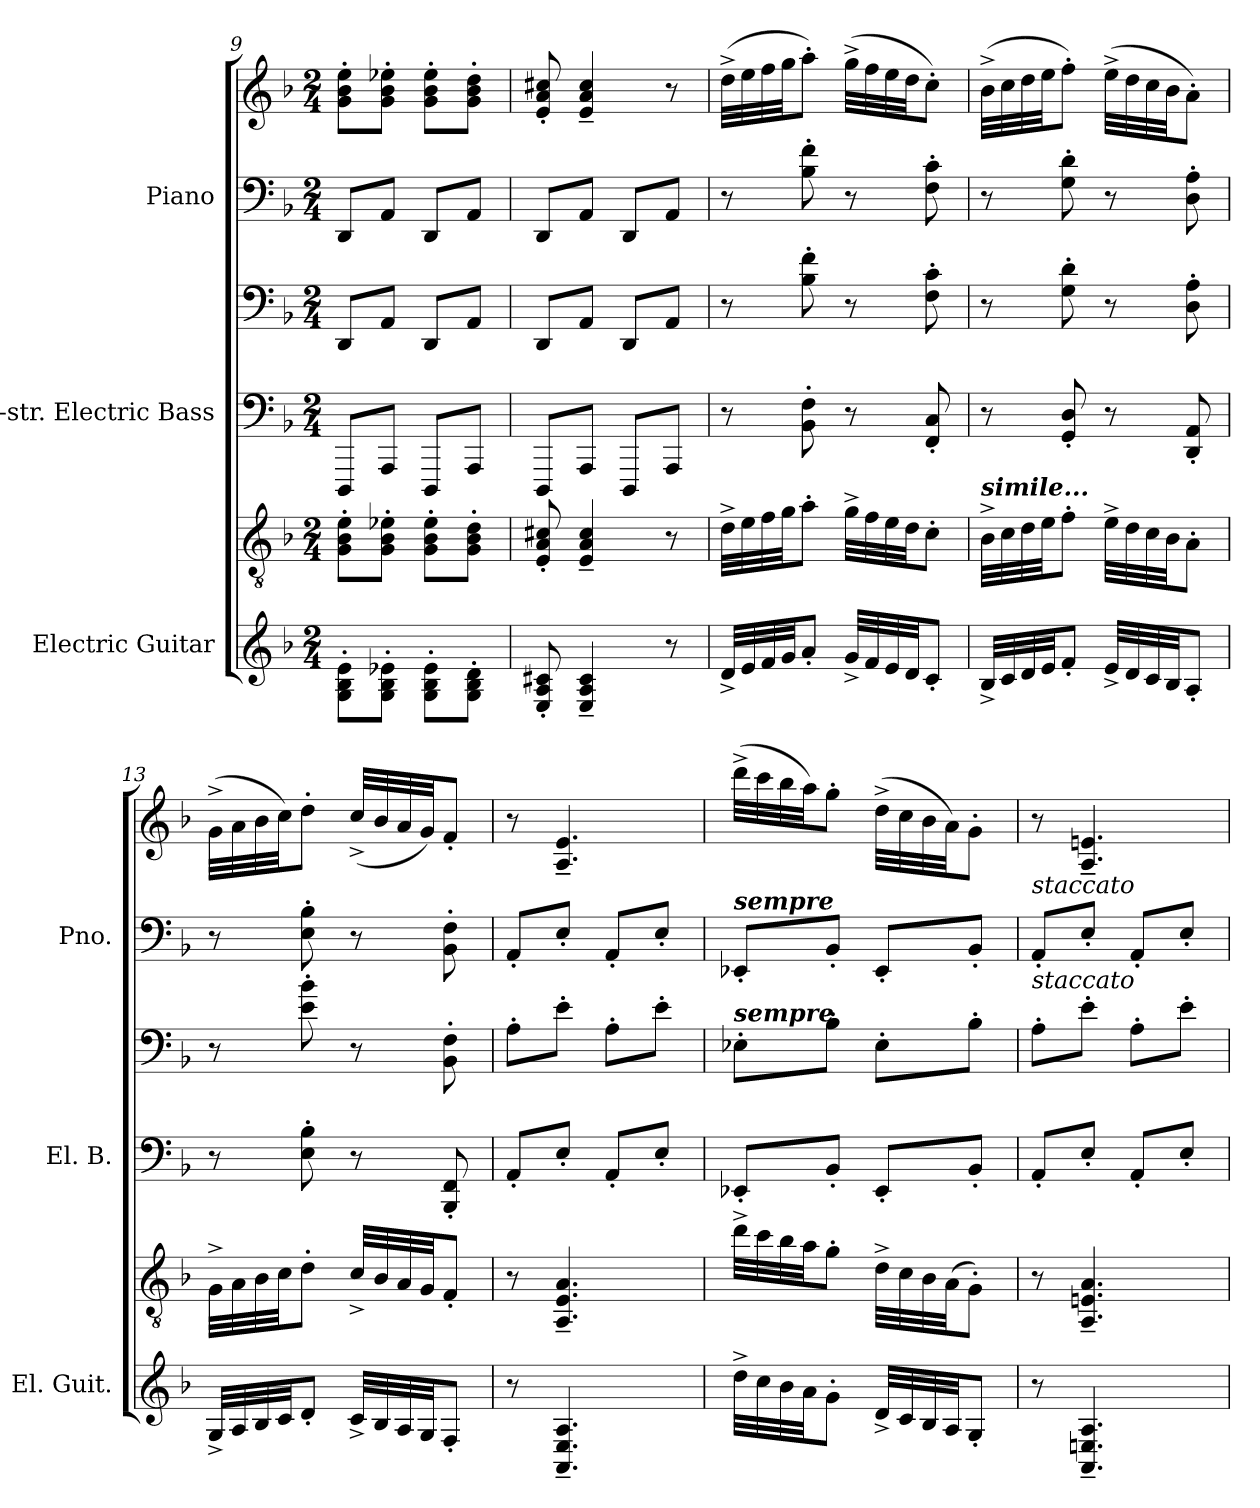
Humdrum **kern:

**kern	**kern	**kern	**kern	**kern	**kern
*part3	*part3	*part2	*part2	*part1	*part1
*staff6	*staff5	*staff4	*staff3	*staff2	*staff1
*I"Electric Guitar	*	*I"5-str. Electric Bass	*	*I"Piano	*
*I'El. Guit.	*	*I'El. B.	*	*I'Pno.	*
*	*clefGv2	*	*clefF4	*clefF4	*clefG2
*	*	*ITrd7c12	*ITrd7c12	*	*
*k[b-]	*k[b-]	*k[b-]	*k[b-]	*k[b-]	*k[b-]
*M2/4	*M2/4	*M2/4	*M2/4	*M2/4	*M2/4
=9	=9	=9	=9	=9	=9
8G'\ 8B-'\ 8e'\L	8G\' 8B-\' 8e\'L	8DDDDL	8DDD/L	8DD/L	8g\' 8b-\' 8ee\'L
8G'\ 8B-'\ 8e-X'\J	8G\' 8B-\' 8e-X\'J	8AAAAJ	8AAA/J	8AA/J	8g\' 8b-\' 8ee-X\'J
8G'\ 8B-'\ 8e-'\L	8G\' 8B-\' 8e-\'L	8DDDDL	8DDD/L	8DD/L	8g\' 8b-\' 8ee-\'L
8G'\ 8B-'\ 8d'\J	8G\' 8B-\' 8d\'J	8AAAAJ	8AAA/J	8AA/J	8g\' 8b-\' 8dd\'J
=10	=10	=10	=10	=10	=10
8E' 8A' 8c#X'	8E/' 8A/' 8c#X/'	8DDDDL	8DDD/L	8DD/L	8e/' 8a/' 8cc#X/'
4E~ 4A~ 4c#~	4E/~ 4A/~ 4c#/~	8AAAAJ	8AAA/J	8AA/J	4e/~ 4a/~ 4cc#/~
.	.	8DDDDL	8DDD/L	8DD/L	.
8r	8r	8AAAAJ	8AAA/J	8AA/J	8r
!!LO:PB:g=z
=11	=11	=11	=11	=11	=11
32d^LLL	32d^\LLL	8r	8r	8r	(>32dd^\LLL
32e	32e\	.	.	.	32ee\
32f	32f\	.	.	.	32ff\
32gJJ	32g\JJ	.	.	.	32gg\JJ
8a'J	8a'\J	8BBB-' 8FF'	8BB-\' 8F\'	8B-\<'< 8f\<'<	8aa'\J)
32g^LLL	32g^\LLL	8r	8r	8r	(>32gg^\LLL
32f	32f\	.	.	.	32ff\
32e	32e\	.	.	.	32ee\
32dJJ	32d\JJ	.	.	.	32dd\JJ
8c'J	8c'\J	8FFF' 8CC'	8FF\' 8C\'	8F\<'< 8c\<'<	8cc'\J)
=12	=12	=12	=12	=12	=12
!	!LO:TX:a:Bi:t=simile...	!	!	!	!
32B-^LLL	32B-^\LLL	8r	8r	8r	(>32b-^\LLL
32c	32c\	.	.	.	32cc\
32d	32d\	.	.	.	32dd\
32eJJ	32e\JJ	.	.	.	32ee\JJ
8f'J	8f'\J	8GGG' 8DD'	8GG\' 8D\'	8G\<'< 8d\<'<	8ff'\J)
32e^LLL	32e^\LLL	8r	8r	8r	(>32ee^\LLL
32d	32d\	.	.	.	32dd\
32c	32c\	.	.	.	32cc\
32B-JJ	32B-\JJ	.	.	.	32b-\JJ
8A'J	8A'\J	8DDD' 8AAA'	8DD\' 8AA\'	8D\<'< 8A\<'<	8a'\J)
=13	=13	=13	=13	=13	=13
32G^LLL	32G^\LLL	8r	8r	8r	(>32g^\LLL
32A	32A\	.	.	.	32a\
32B-	32B-\	.	.	.	32b-\
32cJJ	32c\JJ	.	.	.	32cc\JJ)
8d'J	8d'\J	8EE' 8BB-'	8E\' 8B-\'	8E\<'< 8B-\<'<	8dd'\J
32c^LLL	32c^/LLL	8r	8r	8r	(<32cc^/LLL
32B-	32B-/	.	.	.	32b-/
32A	32A/	.	.	.	32a/
32GJJ	32G/JJ	.	.	.	32g/JJ)
8F'J	8F'/J	8BBBB-' 8FFF'	8BBB-\' 8FF\'	8BB-\<'< 8F\<'<	8f'/J
!!LO:LB:g=z
=14	=14	=14	=14	=14	=14
8r	8r	8AAA'L	8AA'\L	8AA<'/L	8r
4.AA~ 4.E~ 4.A~	4.AA/~ 4.E/~ 4.A/~	8EE'J	8E'\J	8E<'/J	4.A/~ 4.e/~
.	.	8AAA'L	8AA'\L	8AA'/L	.
.	.	8EE'J	8E'\J	8E'/J	.
=15	=15	=15	=15	=15	=15
!	!	!	!	!LO:TX:a:Bi:t=sempre	!
!	!	!	!LO:TX:a:Bi:t=sempre	!	!
32dd^LLL	32dd^\LLL	8EEE-X'L	8EE-X'\L	8EE-X<'/L	(>32ddd^\LLL
32cc	32cc\	.	.	.	32ccc\
32b-	32b-\	.	.	.	32bb-\
32aJJ	32a\JJ	.	.	.	32aa\JJ)
8g'J	8g'\J	8BBB-'J	8BB-'\J	8BB-<'/J	8gg'\J
32d^LLL	32d^\LLL	8EEE-'L	8EE-'\L	8EE-'/L	(>32dd^\LLL
32c	32c\	.	.	.	32cc\
32B-	32B-\	.	.	.	32b-\
32AJJ	(<32A\JJ	.	.	.	32a\JJ)
8G'J	8G'\J)	8BBB-'J	8BB-'\J	8BB-'/J	8g'\J
=16	=16	=16	=16	=16	=16
!	!	!	!	!LO:TX:a:i:t=staccato	!
!	!	!	!LO:TX:a:i:t=staccato	!	!
8r	8r	8AAA'L	8AA'\L	8AA<'/L	8r
4.AA~ 4.Eni~ 4.A~	4.AA/~ 4.Eni/~ 4.A/~	8EE'J	8E'\J	8E'/J	4.A/~ 4.eni/~
.	.	8AAA'L	8AA'\L	8AA'/L	.
.	.	8EE'J	8E'\J	8E'/J	.
=	=	=	=	=	=
*-	*-	*-	*-	*-	*-
